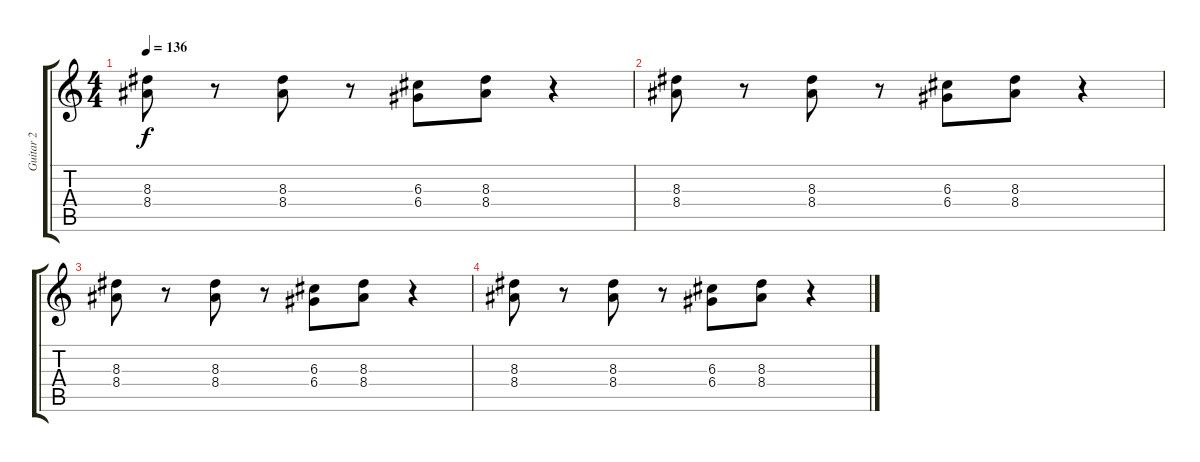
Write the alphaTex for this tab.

\track ("Guitar 2" "Guitar 2") {instrument overdrivenguitar}
\staff {score tabs}
\tuning (E4 B3 G3 D3 A2 E2) {hide}
\ts (4 4)
\tempo 136
\clef g2
\ks c
(8.3 8.4).8{dy f} r.8 (8.3 8.4).8 r.8 (6.3 6.4).8 (8.3 8.4).8 r.4 |
(8.3 8.4).8 r.8 (8.3 8.4).8 r.8 (6.3 6.4).8 (8.3 8.4).8 r.4 |
(8.3 8.4).8 r.8 (8.3 8.4).8 r.8 (6.3 6.4).8 (8.3 8.4).8 r.4 |
(8.3 8.4).8 r.8 (8.3 8.4).8 r.8 (6.3 6.4).8 (8.3 8.4).8 r.4
